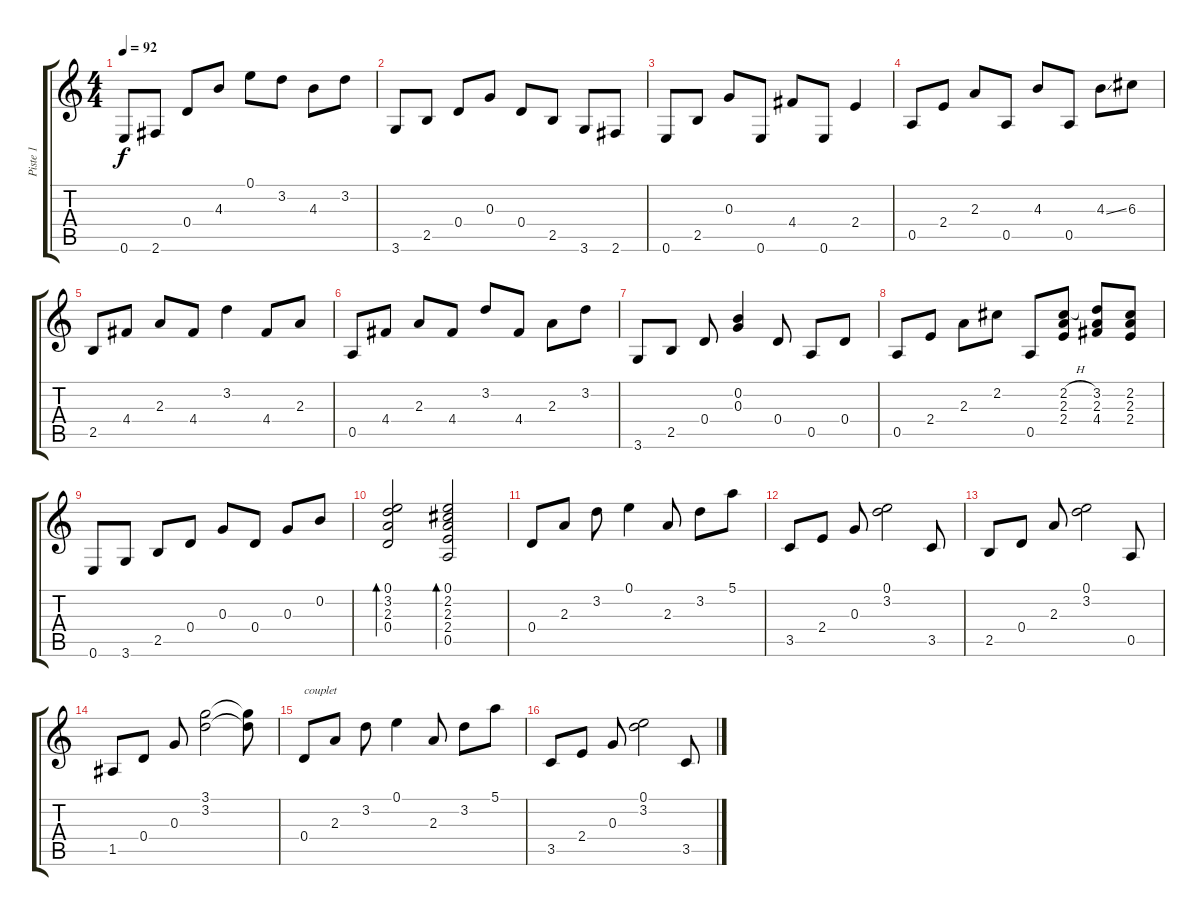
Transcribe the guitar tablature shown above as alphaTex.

\track ("Piste 1" "Piste 1") {instrument electricguitarclean}
\staff {score tabs}
\tuning (E4 B3 G3 D3 A2 E2) {hide}
\ts (4 4)
\tempo 92
\clef g2
\ks c
0.6.8{dy f} 2.6.8 0.4.8 4.3.8 0.1.8 3.2.8 4.3.8 3.2.8 |
3.6.8 2.5.8 0.4.8 0.3.8 0.4.8 2.5.8 3.6.8 2.6.8 |
0.6.8 2.5.8 0.3.8 0.6.8 4.4.8 0.6.8 2.4.4 |
0.5.8 2.4.8 2.3.8 0.5.8 4.3.8 0.5.8 4.3{ss}.8 6.3.8 |
2.5.8 4.4.8 2.3.8 4.4.8 3.2.4 4.4.8 2.3.8 |
0.5.8 4.4.8 2.3.8 4.4.8 3.2.8 4.4.8 2.3.8 3.2.8 |
3.6.8 2.5.8 0.4.8 (0.2 0.3).4 0.4.8 0.5.8 0.4.8 |
0.5.8 2.4.8 2.3.8 2.2.8 0.5.8 (2.2{h} 2.3 2.4).8 (3.2 2.3 4.4).8 (2.2 2.3 2.4).8 |
0.6.8 3.6.8 2.5.8 0.4.8 0.3.8 0.4.8 0.3.8 0.2.8 |
(0.1 3.2 2.3 0.4).2{bd 120} (0.1 2.2 2.3 2.4 0.5).2{bd 120} |
0.4.8 2.3.8 3.2.8 0.1.4 2.3.8 3.2.8 5.1.8 |
3.5.8 2.4.8 0.3.8 (0.1 3.2).2 3.5.8 |
2.5.8 0.4.8 2.3.8 (0.1 3.2).2 0.5.8 |
1.5.8 0.4.8 0.3.8 (3.1 3.2).2 (3.1{t} 3.2{t}).8 |
0.4.8{txt "couplet"} 2.3.8 3.2.8 0.1.4 2.3.8 3.2.8 5.1.8 |
3.5.8 2.4.8 0.3.8 (0.1 3.2).2 3.5.8
